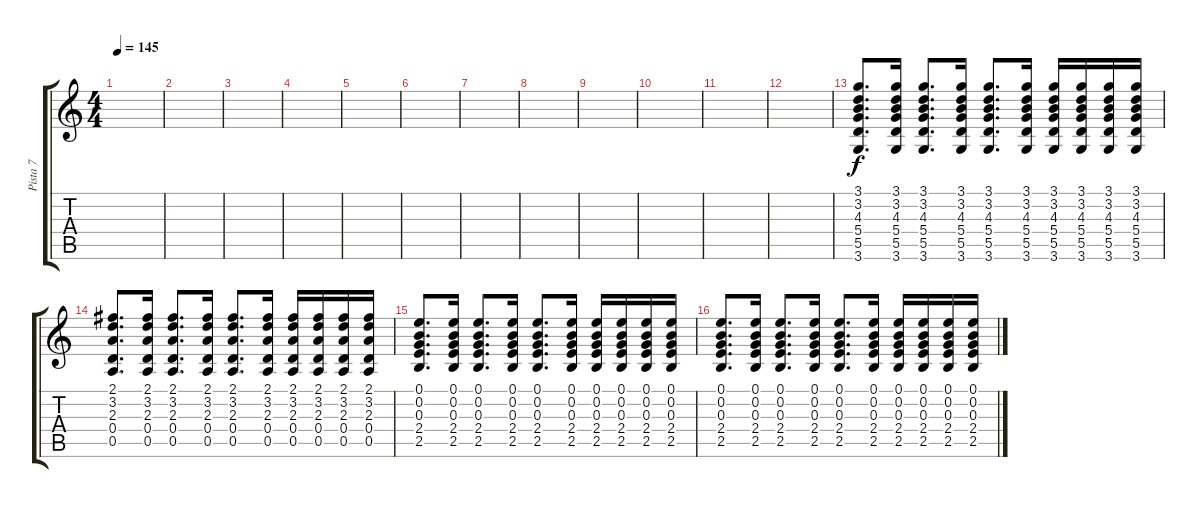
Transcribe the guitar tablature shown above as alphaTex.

\track ("Pista 7" "Pista 7") {instrument acousticguitarsteel}
\staff {score tabs}
\tuning (E4 B3 G3 D3 A2 E2) {hide}
\ts (4 4)
\tempo 145
\clef g2
\ks c
|
|
|
|
|
|
|
|
|
|
|
|
(3.1 3.2 4.3 5.4 5.5 3.6).8{d} (3.1 3.2 4.3 5.4 5.5 3.6).16 (3.1 3.2 4.3 5.4 5.5 3.6).8{d} (3.1 3.2 4.3 5.4 5.5 3.6).16 (3.1 3.2 4.3 5.4 5.5 3.6).8{d} (3.1 3.2 4.3 5.4 5.5 3.6).16 (3.1 3.2 4.3 5.4 5.5 3.6).16 (3.1 3.2 4.3 5.4 5.5 3.6).16 (3.1 3.2 4.3 5.4 5.5 3.6).16 (3.1 3.2 4.3 5.4 5.5 3.6).16 |
(2.1 3.2 2.3 0.4 0.5).8{d} (2.1 3.2 2.3 0.4 0.5).16 (2.1 3.2 2.3 0.4 0.5).8{d} (2.1 3.2 2.3 0.4 0.5).16 (2.1 3.2 2.3 0.4 0.5).8{d} (2.1 3.2 2.3 0.4 0.5).16 (2.1 3.2 2.3 0.4 0.5).16 (2.1 3.2 2.3 0.4 0.5).16 (2.1 3.2 2.3 0.4 0.5).16 (2.1 3.2 2.3 0.4 0.5).16 |
(0.1 0.2 0.3 2.4 2.5).8{d} (0.1 0.2 0.3 2.4 2.5).16 (0.1 0.2 0.3 2.4 2.5).8{d} (0.1 0.2 0.3 2.4 2.5).16 (0.1 0.2 0.3 2.4 2.5).8{d} (0.1 0.2 0.3 2.4 2.5).16 (0.1 0.2 0.3 2.4 2.5).16 (0.1 0.2 0.3 2.4 2.5).16 (0.1 0.2 0.3 2.4 2.5).16 (0.1 0.2 0.3 2.4 2.5).16 |
(0.1 0.2 0.3 2.4 2.5).8{d} (0.1 0.2 0.3 2.4 2.5).16 (0.1 0.2 0.3 2.4 2.5).8{d} (0.1 0.2 0.3 2.4 2.5).16 (0.1 0.2 0.3 2.4 2.5).8{d} (0.1 0.2 0.3 2.4 2.5).16 (0.1 0.2 0.3 2.4 2.5).16 (0.1 0.2 0.3 2.4 2.5).16 (0.1 0.2 0.3 2.4 2.5).16 (0.1 0.2 0.3 2.4 2.5).16
